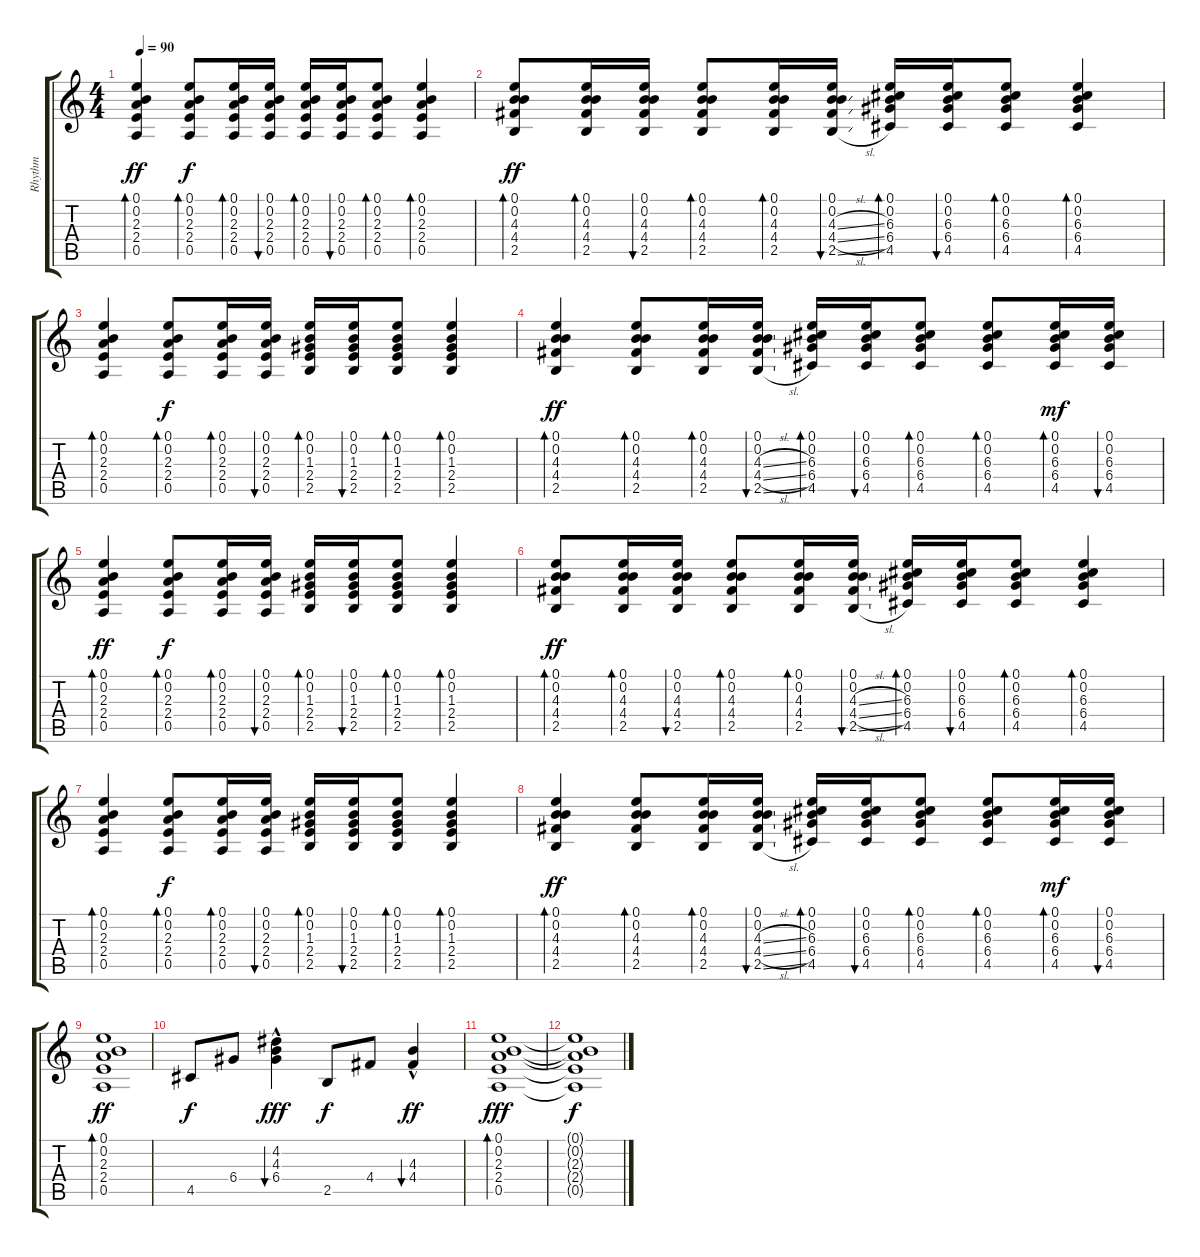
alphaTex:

\track ("Rhythm" "Rhythm") {instrument acousticguitarnylon}
\staff {score tabs}
\tuning (E4 B3 G3 D3 A2 E2) {hide}
\ts (4 4)
\tempo 90
\clef g2
\ks c
(0.1 0.2 2.3 2.4 0.5).4{bd 60 dy ff} (0.1 0.2 2.3 2.4 0.5).8{bd 60 dy f} (0.1 0.2 2.3 2.4 0.5).16{bd 60} (0.1 0.2 2.3 2.4 0.5).16{bu 30} (0.1 0.2 2.3 2.4 0.5).16{bd 30} (0.1 0.2 2.3 2.4 0.5).16{bu 30} (0.1 0.2 2.3 2.4 0.5).8{bd 30} (0.1 0.2 2.3 2.4 0.5).4{bd 60} |
(0.1 0.2 4.3 4.4 2.5).8{bd 30 dy ff} (0.1 0.2 4.3 4.4 2.5).16{bd 30} (0.1 0.2 4.3 4.4 2.5).16{bu 30} (0.1 0.2 4.3 4.4 2.5).8{bd 30} (0.1 0.2 4.3 4.4 2.5).16{bd 30} (0.1 0.2 4.3{sl} 4.4{sl} 2.5{sl}).16{bu 30} (0.1 0.2 6.3 6.4 4.5).16{bd 30} (0.1 0.2 6.3 6.4 4.5).16{bu 30} (0.1 0.2 6.3 6.4 4.5).8{bd 30} (0.1 0.2 6.3 6.4 4.5).4{bd 30} |
(0.1 0.2 2.3 2.4 0.5).4{bd 60} (0.1 0.2 2.3 2.4 0.5).8{bd 60 dy f} (0.1 0.2 2.3 2.4 0.5).16{bd 60} (0.1 0.2 2.3 2.4 0.5).16{bu 30} (0.1 0.2 1.3 2.4 2.5).16{bd 30} (0.1 0.2 1.3 2.4 2.5).16{bu 30} (0.1 0.2 1.3 2.4 2.5).8{bd 30} (0.1 0.2 1.3 2.4 2.5).4{bd 60} |
(0.1 0.2 4.3 4.4 2.5).4{bd 30 dy ff} (0.1 0.2 4.3 4.4 2.5).8{bd 30} (0.1 0.2 4.3 4.4 2.5).16{bd 30} (0.1 0.2 4.3{sl} 4.4{sl} 2.5{sl}).16{bu 30} (0.1 0.2 6.3 6.4 4.5).16{bd 30} (0.1 0.2 6.3 6.4 4.5).16{bu 30} (0.1 0.2 6.3 6.4 4.5).8{bd 30} (0.1 0.2 6.3 6.4 4.5).8{bd 30} (0.1 0.2 6.3 6.4 4.5).16{bd 60 dy mf} (0.1 0.2 6.3 6.4 4.5).16{bu 60} |
(0.1 0.2 2.3 2.4 0.5).4{bd 60 dy ff} (0.1 0.2 2.3 2.4 0.5).8{bd 60 dy f} (0.1 0.2 2.3 2.4 0.5).16{bd 60} (0.1 0.2 2.3 2.4 0.5).16{bu 30} (0.1 0.2 1.3 2.4 2.5).16{bd 30} (0.1 0.2 1.3 2.4 2.5).16{bu 30} (0.1 0.2 1.3 2.4 2.5).8{bd 30} (0.1 0.2 1.3 2.4 2.5).4{bd 60} |
(0.1 0.2 4.3 4.4 2.5).8{bd 30 dy ff} (0.1 0.2 4.3 4.4 2.5).16{bd 30} (0.1 0.2 4.3 4.4 2.5).16{bu 30} (0.1 0.2 4.3 4.4 2.5).8{bd 30} (0.1 0.2 4.3 4.4 2.5).16{bd 30} (0.1 0.2 4.3{sl} 4.4{sl} 2.5{sl}).16{bu 30} (0.1 0.2 6.3 6.4 4.5).16{bd 30} (0.1 0.2 6.3 6.4 4.5).16{bu 30} (0.1 0.2 6.3 6.4 4.5).8{bd 30} (0.1 0.2 6.3 6.4 4.5).4{bd 30} |
(0.1 0.2 2.3 2.4 0.5).4{bd 60} (0.1 0.2 2.3 2.4 0.5).8{bd 60 dy f} (0.1 0.2 2.3 2.4 0.5).16{bd 60} (0.1 0.2 2.3 2.4 0.5).16{bu 30} (0.1 0.2 1.3 2.4 2.5).16{bd 30} (0.1 0.2 1.3 2.4 2.5).16{bu 30} (0.1 0.2 1.3 2.4 2.5).8{bd 30} (0.1 0.2 1.3 2.4 2.5).4{bd 60} |
(0.1 0.2 4.3 4.4 2.5).4{bd 30 dy ff} (0.1 0.2 4.3 4.4 2.5).8{bd 30} (0.1 0.2 4.3 4.4 2.5).16{bd 30} (0.1 0.2 4.3{sl} 4.4{sl} 2.5{sl}).16{bu 30} (0.1 0.2 6.3 6.4 4.5).16{bd 30} (0.1 0.2 6.3 6.4 4.5).16{bu 30} (0.1 0.2 6.3 6.4 4.5).8{bd 30} (0.1 0.2 6.3 6.4 4.5).8{bd 30} (0.1 0.2 6.3 6.4 4.5).16{bd 60 dy mf} (0.1 0.2 6.3 6.4 4.5).16{bu 60} |
(0.1 0.2 2.3 2.4 0.5).1{bd 60 dy ff} |
4.5.8{dy f} 6.4.8 (4.2{hac} 4.3 6.4).4{bu 30 dy fff} 2.5.8{dy f} 4.4.8 (4.3{hac} 4.4).4{bu 30 dy ff} |
(0.1 0.2 2.3 2.4 0.5).1{bd 240 dy fff} |
(0.1{t} 0.2{t} 2.3{t} 2.4{t} 0.5{t}).1{dy f}
